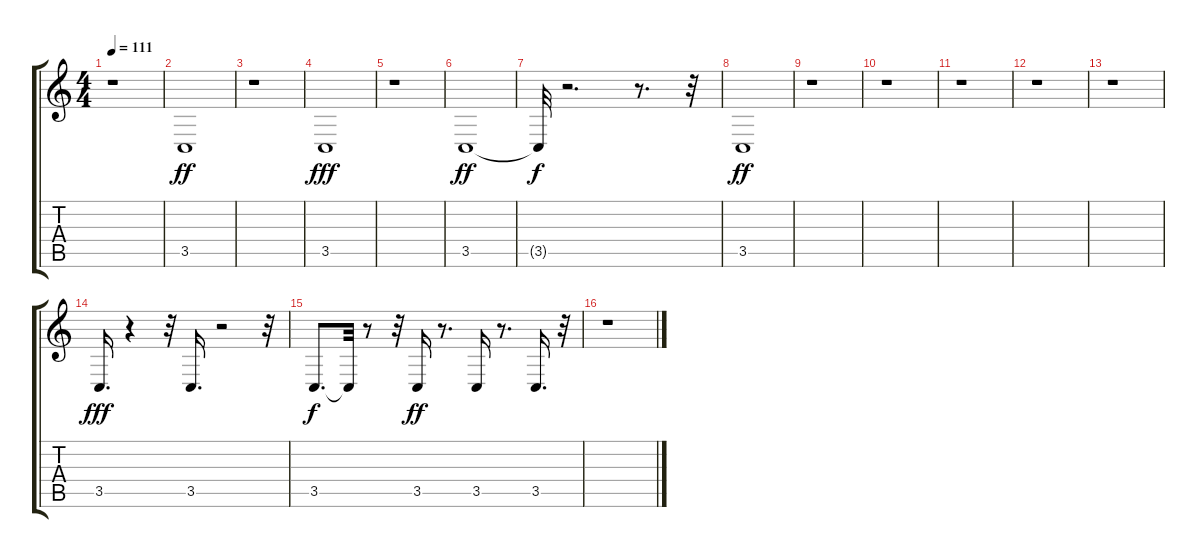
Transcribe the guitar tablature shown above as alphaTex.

\track "" {instrument synthstrings1}
\staff {score tabs}
\tuning (E4 B3 G3 D3 A2 E2) {hide}
\ts (4 4)
\tempo 111
\clef g2
\ks c
r.1{dy ff} |
3.5.1 |
r.1 |
3.5.1{dy fff} |
r.1 |
3.5.1{dy ff} |
3.5{t}.32{dy f} r.2{d} r.8{d} r.32 |
3.5.1{dy ff} |
r.1 |
r.1 |
r.1 |
r.1 |
r.1 |
3.5.16{d dy fff} r.4 r.32 3.5.16{d} r.2 r.32 |
3.5.8{d dy f} 3.5{t}.32 r.8 r.32 3.5.16{dy ff} r.8{d} 3.5.16 r.8{d} 3.5.16{d} r.32 |
r.1
